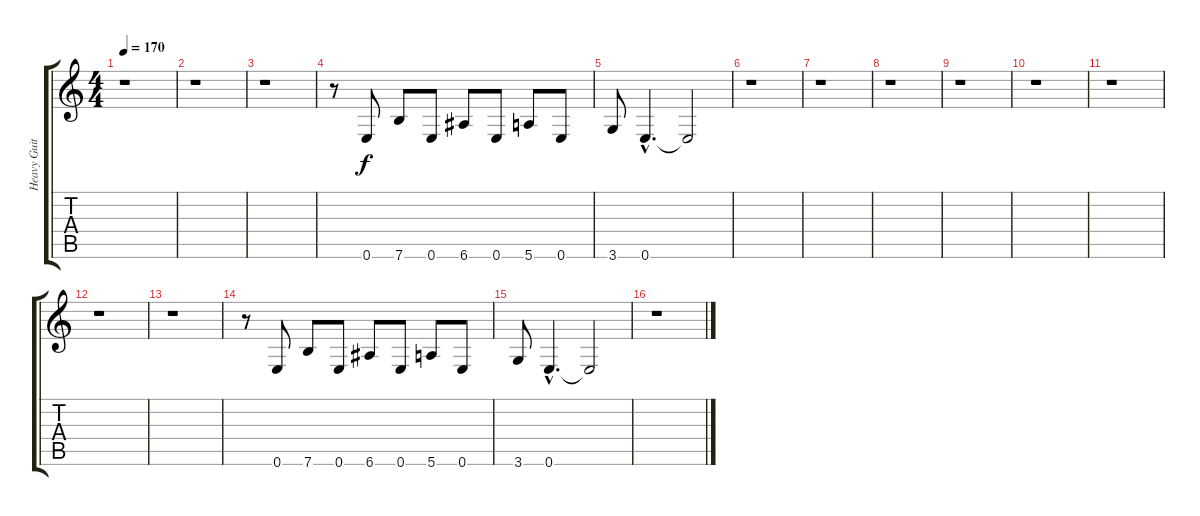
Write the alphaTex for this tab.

\track ("Heavy Guitar" "Heavy Guit") {instrument overdrivenguitar}
\staff {score tabs}
\tuning (E4 B3 G3 D3 A2 E2) {hide}
\ts (4 4)
\tempo 170
\clef g2
\ks c
r.1{dy f} |
r.1 |
r.1 |
r.8 0.6.8 7.6.8 0.6.8 6.6.8 0.6.8 5.6.8 0.6.8 |
3.6.8 0.6{hac}.4{d} 0.6{t}.2 |
r.1 |
r.1 |
r.1 |
r.1 |
r.1 |
r.1 |
r.1 |
r.1 |
r.8 0.6.8 7.6.8 0.6.8 6.6.8 0.6.8 5.6.8 0.6.8 |
3.6.8 0.6{hac}.4{d} 0.6{t}.2 |
r.1
